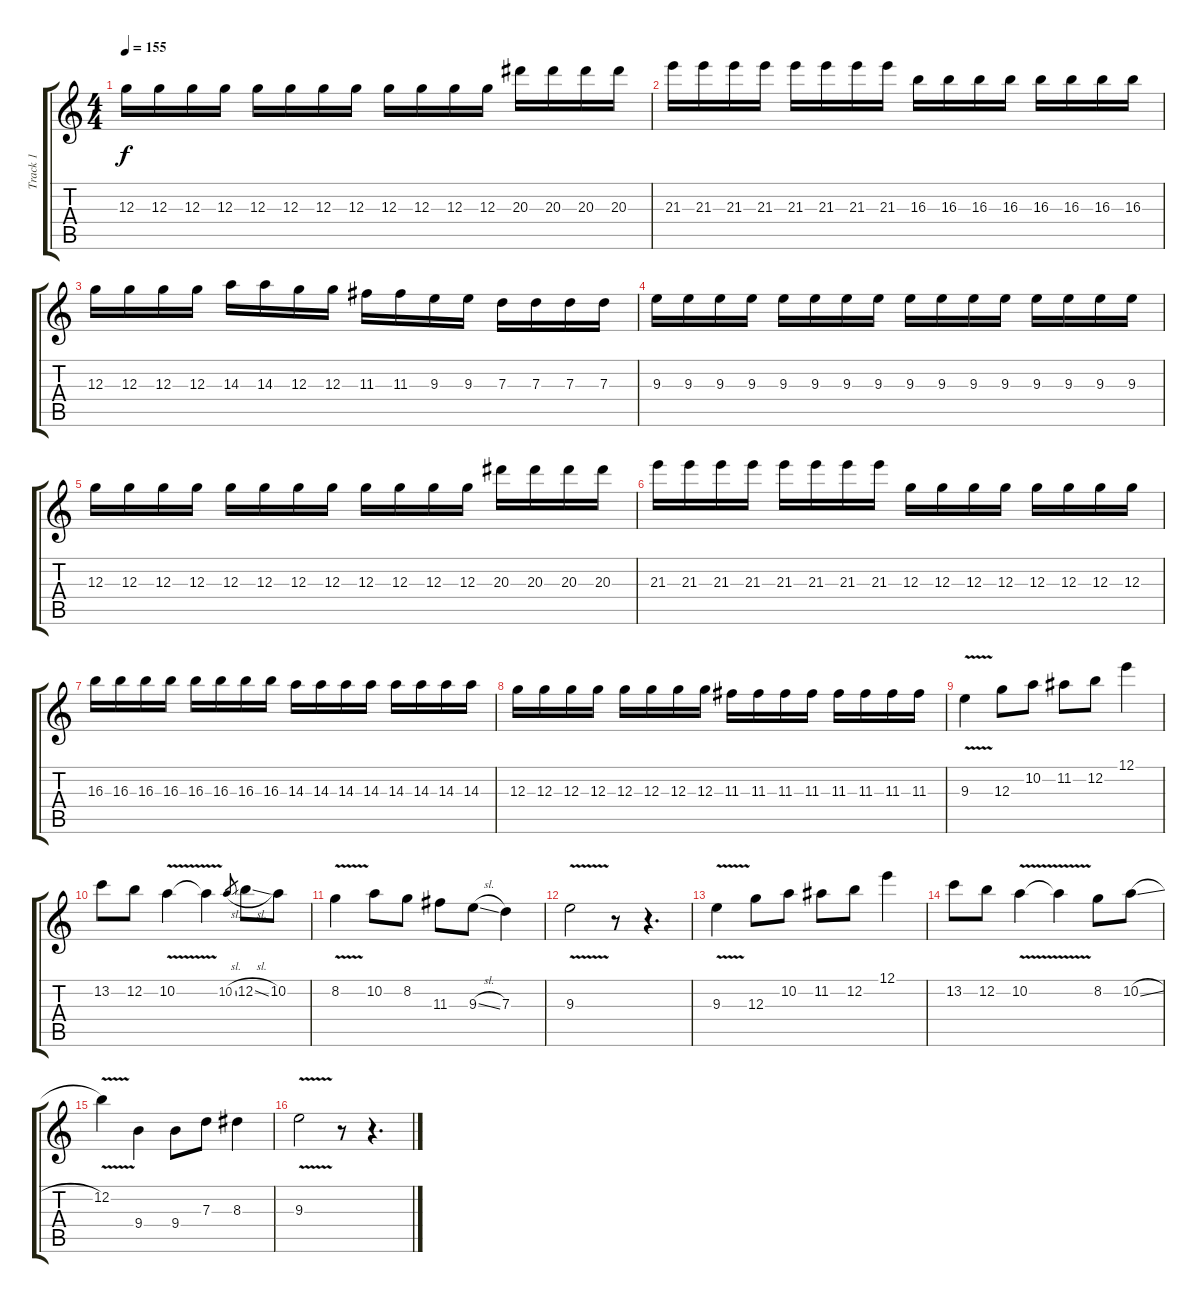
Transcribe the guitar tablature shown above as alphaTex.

\track ("Track 1" "Track 1") {instrument distortionguitar}
\staff {score tabs}
\tuning (E4 B3 G3 D3 A2 E2) {hide}
\ts (4 4)
\tempo 155
\clef g2
\ks c
12.3.16{dy f} 12.3.16 12.3.16 12.3.16 12.3.16 12.3.16 12.3.16 12.3.16 12.3.16 12.3.16 12.3.16 12.3.16 20.3.16 20.3.16 20.3.16 20.3.16 |
21.3.16 21.3.16 21.3.16 21.3.16 21.3.16 21.3.16 21.3.16 21.3.16 16.3.16 16.3.16 16.3.16 16.3.16 16.3.16 16.3.16 16.3.16 16.3.16 |
12.3.16 12.3.16 12.3.16 12.3.16 14.3.16 14.3.16 12.3.16 12.3.16 11.3.16 11.3.16 9.3.16 9.3.16 7.3.16 7.3.16 7.3.16 7.3.16 |
9.3.16 9.3.16 9.3.16 9.3.16 9.3.16 9.3.16 9.3.16 9.3.16 9.3.16 9.3.16 9.3.16 9.3.16 9.3.16 9.3.16 9.3.16 9.3.16 |
12.3.16 12.3.16 12.3.16 12.3.16 12.3.16 12.3.16 12.3.16 12.3.16 12.3.16 12.3.16 12.3.16 12.3.16 20.3.16 20.3.16 20.3.16 20.3.16 |
21.3.16 21.3.16 21.3.16 21.3.16 21.3.16 21.3.16 21.3.16 21.3.16 12.3.16 12.3.16 12.3.16 12.3.16 12.3.16 12.3.16 12.3.16 12.3.16 |
16.3.16 16.3.16 16.3.16 16.3.16 16.3.16 16.3.16 16.3.16 16.3.16 14.3.16 14.3.16 14.3.16 14.3.16 14.3.16 14.3.16 14.3.16 14.3.16 |
12.3.16 12.3.16 12.3.16 12.3.16 12.3.16 12.3.16 12.3.16 12.3.16 11.3.16 11.3.16 11.3.16 11.3.16 11.3.16 11.3.16 11.3.16 11.3.16 |
9.3{v}.4 12.3.8 10.2.8 11.2.8 12.2.8 12.1.4 |
13.2.8 12.2.8 10.2{v}.4 10.2{t}.4 10.2{sl}.8{gr} 12.2{sl}.8 10.2.8 |
8.2{v}.4 10.2.8 8.2.8 11.3.8 9.3{sl}.8 7.3.4 |
9.3{v}.2 r.8 r.4{d} |
9.3{v}.4 12.3.8 10.2.8 11.2.8 12.2.8 12.1.4 |
13.2.8 12.2.8 10.2{v}.4 10.2{t}.4 8.2.8 10.2{sl}.8 |
12.2{v}.4 9.4.4 9.4.8 7.3.8 8.3.4 |
9.3{v}.2 r.8 r.4{d}
